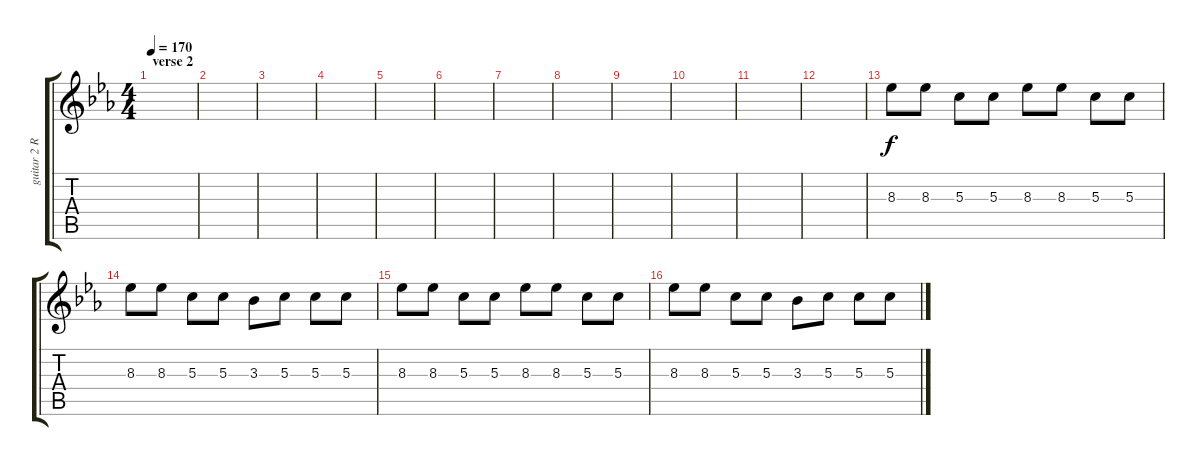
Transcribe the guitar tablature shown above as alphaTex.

\track ("guitar 2 R" "guitar 2 R") {instrument distortionguitar}
\staff {score tabs}
\tuning (E4 B3 G3 D3 A2 D2) {hide}
\ts (4 4)
\section ("" "verse 2")
\tempo 170
\clef g2
\ks cminor
|
|
|
|
|
|
|
|
|
|
|
|
8.3.8{instrument electricguitarmuted} 8.3.8 5.3.8 5.3.8 8.3.8 8.3.8 5.3.8 5.3.8 |
8.3.8 8.3.8 5.3.8 5.3.8 3.3.8 5.3.8 5.3.8 5.3.8 |
8.3.8 8.3.8 5.3.8 5.3.8 8.3.8 8.3.8 5.3.8 5.3.8 |
8.3.8 8.3.8 5.3.8 5.3.8 3.3.8 5.3.8 5.3.8 5.3.8
